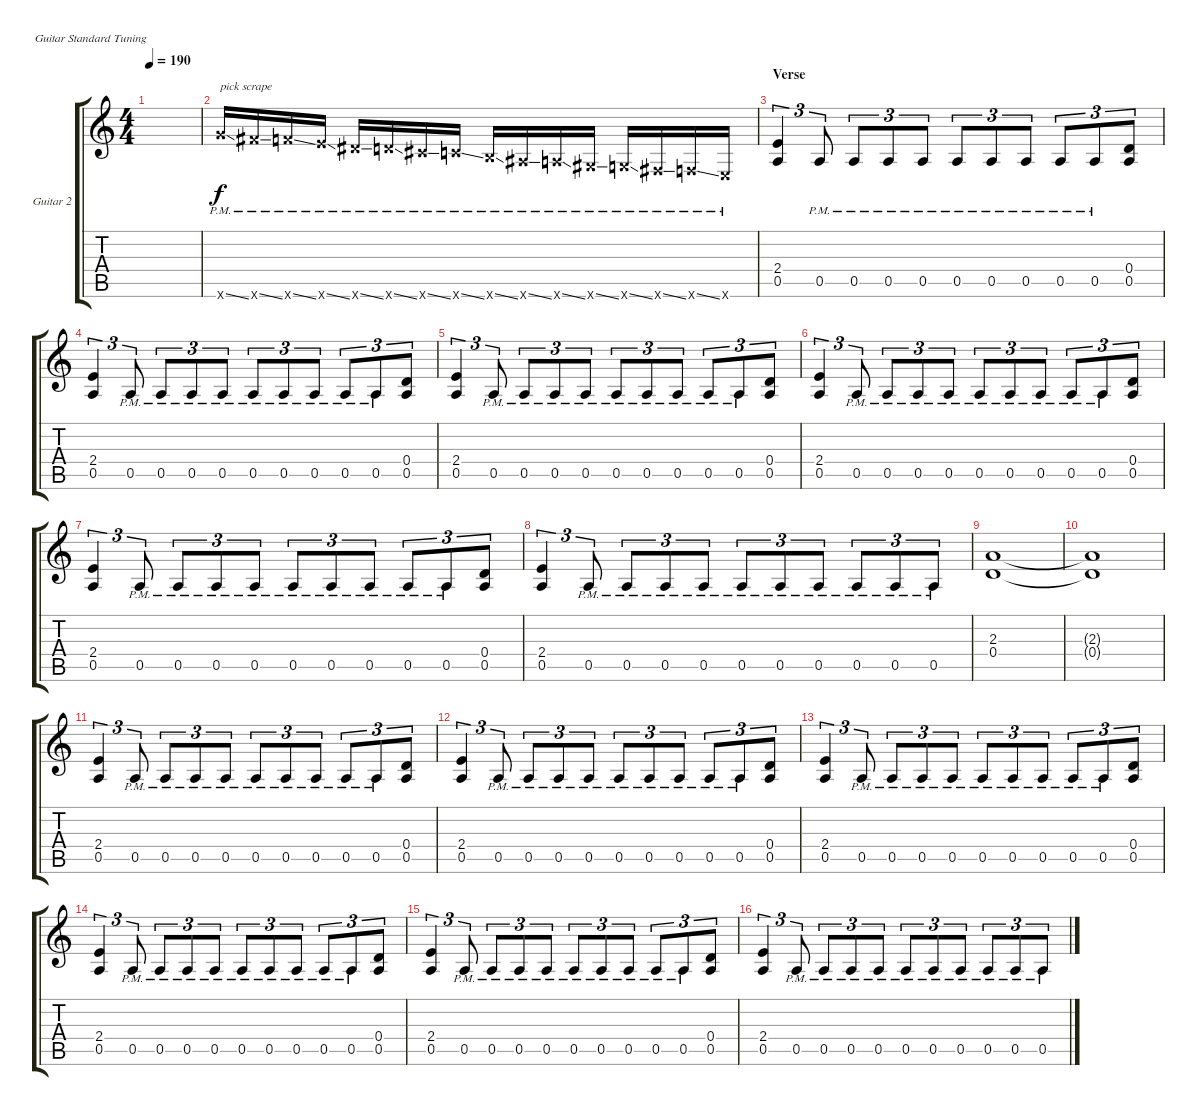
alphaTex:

\bracketExtendMode groupsimilarinstruments
\firstSystemTrackNameOrientation horizontal
\otherSystemsTrackNameOrientation horizontal
\track ("Guitar 2" "Guitar 2") {instrument distortionguitar}
\staff {score tabs}
\tuning (E4 B3 G3 D3 A2 E2)
\ts (4 4)
\tempo 190
\clef g2
\ks c
|
15.6{ss pm x}.16{txt "pick scrape"} 14.6{ss pm x}.16 13.6{ss pm x}.16 12.6{ss pm x}.16 11.6{ss pm x}.16 10.6{ss pm x}.16 9.6{ss pm x}.16 8.6{ss pm x}.16 7.6{ss pm x}.16 6.6{ss pm x}.16 5.6{ss pm x}.16 4.6{ss pm x}.16 3.6{ss pm x}.16 2.6{ss pm x}.16 1.6{ss pm x}.16 0.6{pm x}.16 |
\section ("" "Verse")
(0.5 2.4).4{tu (3 2)} 0.5{pm}.8{tu (3 2)} 0.5{pm}.8{tu (3 2)} 0.5{pm}.8{tu (3 2)} 0.5{pm}.8{tu (3 2)} 0.5{pm}.8{tu (3 2)} 0.5{pm}.8{tu (3 2)} 0.5{pm}.8{tu (3 2)} 0.5{pm}.8{tu (3 2)} 0.5{pm}.8{tu (3 2)} (0.5 0.4).8{tu (3 2)} |
(0.5 2.4).4{tu (3 2)} 0.5{pm}.8{tu (3 2)} 0.5{pm}.8{tu (3 2)} 0.5{pm}.8{tu (3 2)} 0.5{pm}.8{tu (3 2)} 0.5{pm}.8{tu (3 2)} 0.5{pm}.8{tu (3 2)} 0.5{pm}.8{tu (3 2)} 0.5{pm}.8{tu (3 2)} 0.5{pm}.8{tu (3 2)} (0.5 0.4).8{tu (3 2)} |
(0.5 2.4).4{tu (3 2)} 0.5{pm}.8{tu (3 2)} 0.5{pm}.8{tu (3 2)} 0.5{pm}.8{tu (3 2)} 0.5{pm}.8{tu (3 2)} 0.5{pm}.8{tu (3 2)} 0.5{pm}.8{tu (3 2)} 0.5{pm}.8{tu (3 2)} 0.5{pm}.8{tu (3 2)} 0.5{pm}.8{tu (3 2)} (0.5 0.4).8{tu (3 2)} |
(0.5 2.4).4{tu (3 2)} 0.5{pm}.8{tu (3 2)} 0.5{pm}.8{tu (3 2)} 0.5{pm}.8{tu (3 2)} 0.5{pm}.8{tu (3 2)} 0.5{pm}.8{tu (3 2)} 0.5{pm}.8{tu (3 2)} 0.5{pm}.8{tu (3 2)} 0.5{pm}.8{tu (3 2)} 0.5{pm}.8{tu (3 2)} (0.5 0.4).8{tu (3 2)} |
(0.5 2.4).4{tu (3 2)} 0.5{pm}.8{tu (3 2)} 0.5{pm}.8{tu (3 2)} 0.5{pm}.8{tu (3 2)} 0.5{pm}.8{tu (3 2)} 0.5{pm}.8{tu (3 2)} 0.5{pm}.8{tu (3 2)} 0.5{pm}.8{tu (3 2)} 0.5{pm}.8{tu (3 2)} 0.5{pm}.8{tu (3 2)} (0.5 0.4).8{tu (3 2)} |
(0.5 2.4).4{tu (3 2)} 0.5{pm}.8{tu (3 2)} 0.5{pm}.8{tu (3 2)} 0.5{pm}.8{tu (3 2)} 0.5{pm}.8{tu (3 2)} 0.5{pm}.8{tu (3 2)} 0.5{pm}.8{tu (3 2)} 0.5{pm}.8{tu (3 2)} 0.5{pm}.8{tu (3 2)} 0.5{pm}.8{tu (3 2)} 0.5{pm}.8{tu (3 2)} |
(0.4 2.3).1 |
(0.4{t} 2.3{t}).1 |
(0.5 2.4).4{tu (3 2)} 0.5{pm}.8{tu (3 2)} 0.5{pm}.8{tu (3 2)} 0.5{pm}.8{tu (3 2)} 0.5{pm}.8{tu (3 2)} 0.5{pm}.8{tu (3 2)} 0.5{pm}.8{tu (3 2)} 0.5{pm}.8{tu (3 2)} 0.5{pm}.8{tu (3 2)} 0.5{pm}.8{tu (3 2)} (0.5 0.4).8{tu (3 2)} |
(0.5 2.4).4{tu (3 2)} 0.5{pm}.8{tu (3 2)} 0.5{pm}.8{tu (3 2)} 0.5{pm}.8{tu (3 2)} 0.5{pm}.8{tu (3 2)} 0.5{pm}.8{tu (3 2)} 0.5{pm}.8{tu (3 2)} 0.5{pm}.8{tu (3 2)} 0.5{pm}.8{tu (3 2)} 0.5{pm}.8{tu (3 2)} (0.5 0.4).8{tu (3 2)} |
(0.5 2.4).4{tu (3 2)} 0.5{pm}.8{tu (3 2)} 0.5{pm}.8{tu (3 2)} 0.5{pm}.8{tu (3 2)} 0.5{pm}.8{tu (3 2)} 0.5{pm}.8{tu (3 2)} 0.5{pm}.8{tu (3 2)} 0.5{pm}.8{tu (3 2)} 0.5{pm}.8{tu (3 2)} 0.5{pm}.8{tu (3 2)} (0.5 0.4).8{tu (3 2)} |
(0.5 2.4).4{tu (3 2)} 0.5{pm}.8{tu (3 2)} 0.5{pm}.8{tu (3 2)} 0.5{pm}.8{tu (3 2)} 0.5{pm}.8{tu (3 2)} 0.5{pm}.8{tu (3 2)} 0.5{pm}.8{tu (3 2)} 0.5{pm}.8{tu (3 2)} 0.5{pm}.8{tu (3 2)} 0.5{pm}.8{tu (3 2)} (0.5 0.4).8{tu (3 2)} |
(0.5 2.4).4{tu (3 2)} 0.5{pm}.8{tu (3 2)} 0.5{pm}.8{tu (3 2)} 0.5{pm}.8{tu (3 2)} 0.5{pm}.8{tu (3 2)} 0.5{pm}.8{tu (3 2)} 0.5{pm}.8{tu (3 2)} 0.5{pm}.8{tu (3 2)} 0.5{pm}.8{tu (3 2)} 0.5{pm}.8{tu (3 2)} (0.5 0.4).8{tu (3 2)} |
(0.5 2.4).4{tu (3 2)} 0.5{pm}.8{tu (3 2)} 0.5{pm}.8{tu (3 2)} 0.5{pm}.8{tu (3 2)} 0.5{pm}.8{tu (3 2)} 0.5{pm}.8{tu (3 2)} 0.5{pm}.8{tu (3 2)} 0.5{pm}.8{tu (3 2)} 0.5{pm}.8{tu (3 2)} 0.5{pm}.8{tu (3 2)} 0.5{pm}.8{tu (3 2)}
